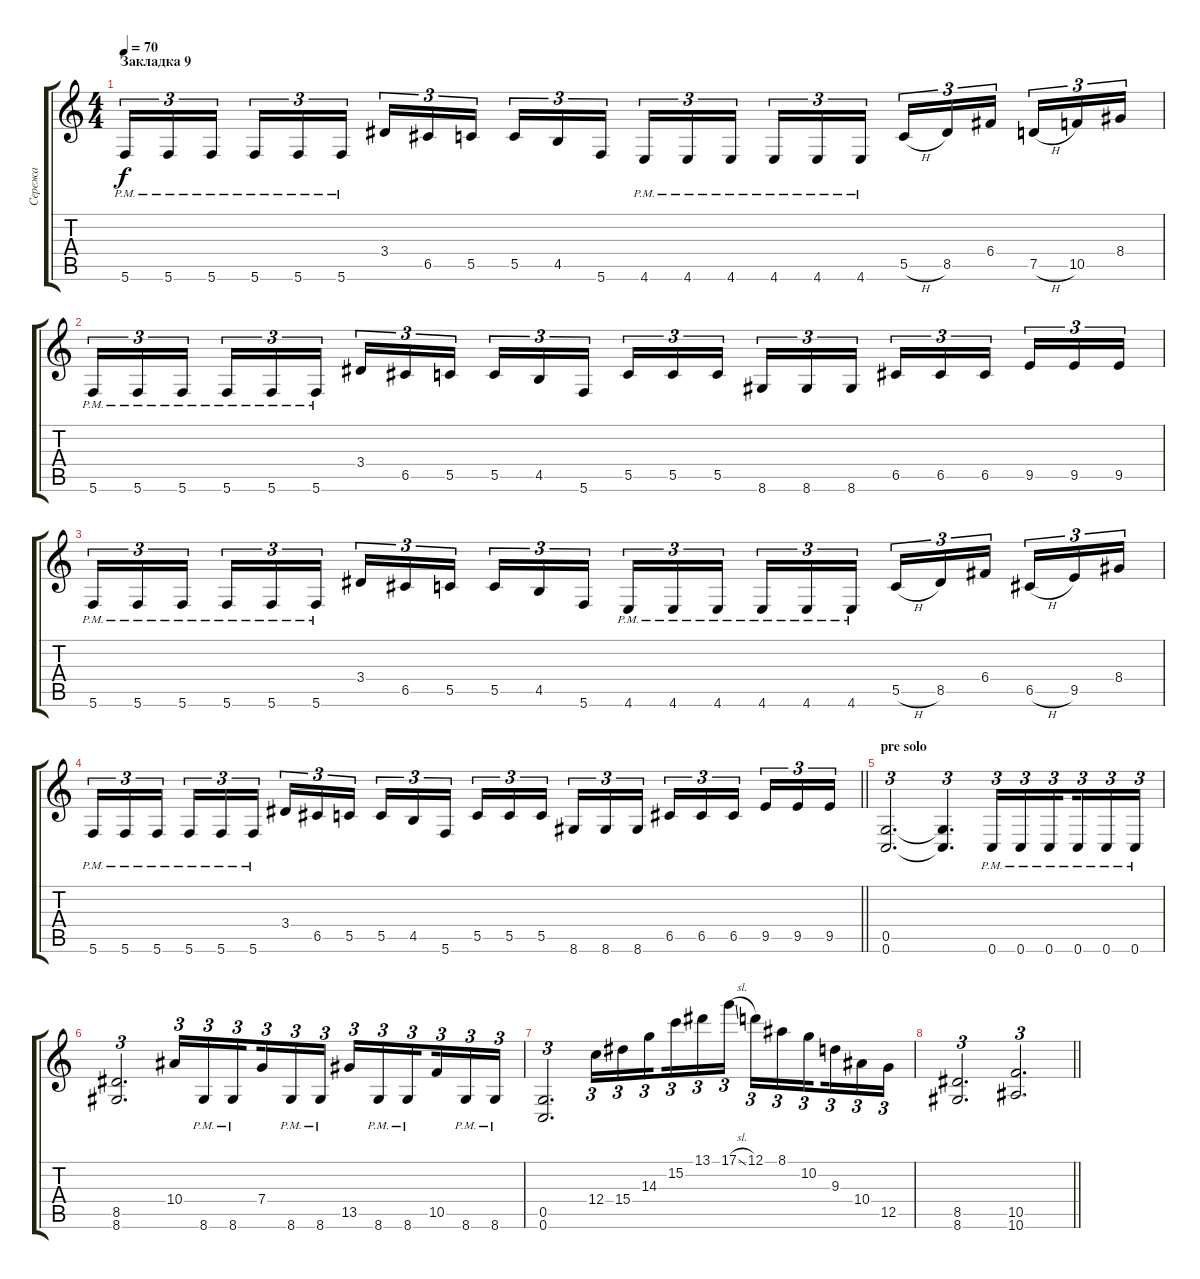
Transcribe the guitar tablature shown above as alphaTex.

\track ("Сережа" "Сережа") {instrument distortionguitar}
\staff {score tabs}
\tuning (D4 A3 F3 C3 G2 C2) {hide}
\ts (4 4)
\section ("" "Закладка 9")
\tempo 70
\clef g2
\ks c
5.6{pm}.16{tu (3 2) dy f} 5.6{pm}.16{tu (3 2)} 5.6{pm}.16{tu (3 2) beam splitsecondary} 5.6{pm}.16{tu (3 2)} 5.6{pm}.16{tu (3 2)} 5.6{pm}.16{tu (3 2)} 3.4.16{tu (3 2)} 6.5.16{tu (3 2)} 5.5.16{tu (3 2) beam splitsecondary} 5.5.16{tu (3 2)} 4.5.16{tu (3 2)} 5.6.16{tu (3 2)} 4.6{pm}.16{tu (3 2)} 4.6{pm}.16{tu (3 2)} 4.6{pm}.16{tu (3 2) beam splitsecondary} 4.6{pm}.16{tu (3 2)} 4.6{pm}.16{tu (3 2)} 4.6{pm}.16{tu (3 2)} 5.5{h}.16{tu (3 2)} 8.5.16{tu (3 2)} 6.4.16{tu (3 2) beam splitsecondary} 7.5{h}.16{tu (3 2)} 10.5.16{tu (3 2)} 8.4.16{tu (3 2)} |
5.6{pm}.16{tu (3 2)} 5.6{pm}.16{tu (3 2)} 5.6{pm}.16{tu (3 2) beam splitsecondary} 5.6{pm}.16{tu (3 2)} 5.6{pm}.16{tu (3 2)} 5.6{pm}.16{tu (3 2)} 3.4.16{tu (3 2)} 6.5.16{tu (3 2)} 5.5.16{tu (3 2) beam splitsecondary} 5.5.16{tu (3 2)} 4.5.16{tu (3 2)} 5.6.16{tu (3 2)} 5.5.16{tu (3 2)} 5.5.16{tu (3 2)} 5.5.16{tu (3 2) beam splitsecondary} 8.6.16{tu (3 2)} 8.6.16{tu (3 2)} 8.6.16{tu (3 2)} 6.5.16{tu (3 2)} 6.5.16{tu (3 2)} 6.5.16{tu (3 2) beam splitsecondary} 9.5.16{tu (3 2)} 9.5.16{tu (3 2)} 9.5.16{tu (3 2)} |
5.6{pm}.16{tu (3 2)} 5.6{pm}.16{tu (3 2)} 5.6{pm}.16{tu (3 2) beam splitsecondary} 5.6{pm}.16{tu (3 2)} 5.6{pm}.16{tu (3 2)} 5.6{pm}.16{tu (3 2)} 3.4.16{tu (3 2)} 6.5.16{tu (3 2)} 5.5.16{tu (3 2) beam splitsecondary} 5.5.16{tu (3 2)} 4.5.16{tu (3 2)} 5.6.16{tu (3 2)} 4.6{pm}.16{tu (3 2)} 4.6{pm}.16{tu (3 2)} 4.6{pm}.16{tu (3 2) beam splitsecondary} 4.6{pm}.16{tu (3 2)} 4.6{pm}.16{tu (3 2)} 4.6{pm}.16{tu (3 2)} 5.5{h}.16{tu (3 2)} 8.5.16{tu (3 2)} 6.4.16{tu (3 2) beam splitsecondary} 6.5{h}.16{tu (3 2)} 9.5.16{tu (3 2)} 8.4.16{tu (3 2)} |
\barLineRight lightlight
5.6{pm}.16{tu (3 2)} 5.6{pm}.16{tu (3 2)} 5.6{pm}.16{tu (3 2) beam splitsecondary} 5.6{pm}.16{tu (3 2)} 5.6{pm}.16{tu (3 2)} 5.6{pm}.16{tu (3 2)} 3.4.16{tu (3 2)} 6.5.16{tu (3 2)} 5.5.16{tu (3 2) beam splitsecondary} 5.5.16{tu (3 2)} 4.5.16{tu (3 2)} 5.6.16{tu (3 2)} 5.5.16{tu (3 2)} 5.5.16{tu (3 2)} 5.5.16{tu (3 2) beam splitsecondary} 8.6.16{tu (3 2)} 8.6.16{tu (3 2)} 8.6.16{tu (3 2)} 6.5.16{tu (3 2)} 6.5.16{tu (3 2)} 6.5.16{tu (3 2) beam splitsecondary} 9.5.16{tu (3 2)} 9.5.16{tu (3 2)} 9.5.16{tu (3 2)} |
\section ("" "pre solo")
(0.5 0.6).2{d tu (3 2)} (0.5{t} 0.6{t}).4{d tu (3 2)} 0.6{pm}.16{tu (3 2)} 0.6{pm}.16{tu (3 2)} 0.6{pm}.16{tu (3 2) beam splitsecondary} 0.6{pm}.16{tu (3 2)} 0.6{pm}.16{tu (3 2)} 0.6{pm}.16{tu (3 2)} |
(8.5 8.6).2{d tu (3 2)} 10.4.16{tu (3 2)} 8.6{pm}.16{tu (3 2)} 8.6{pm}.16{tu (3 2) beam splitsecondary} 7.4.16{tu (3 2)} 8.6{pm}.16{tu (3 2)} 8.6{pm}.16{tu (3 2)} 13.5.16{tu (3 2)} 8.6{pm}.16{tu (3 2)} 8.6{pm}.16{tu (3 2) beam splitsecondary} 10.5.16{tu (3 2)} 8.6{pm}.16{tu (3 2)} 8.6{pm}.16{tu (3 2)} |
(0.5 0.6).2{d tu (3 2)} 12.4.16{tu (3 2)} 15.4.16{tu (3 2)} 14.3.16{tu (3 2) beam splitsecondary} 15.2.16{tu (3 2)} 13.1.16{tu (3 2)} 17.1{sl}.16{tu (3 2)} 12.1.16{tu (3 2)} 8.1.16{tu (3 2)} 10.2.16{tu (3 2) beam splitsecondary} 9.3.16{tu (3 2)} 10.4.16{tu (3 2)} 12.5.16{tu (3 2)} |
\barLineRight lightlight
(8.5 8.6).2{d tu (3 2)} (10.5 10.6).2{d tu (3 2)}
